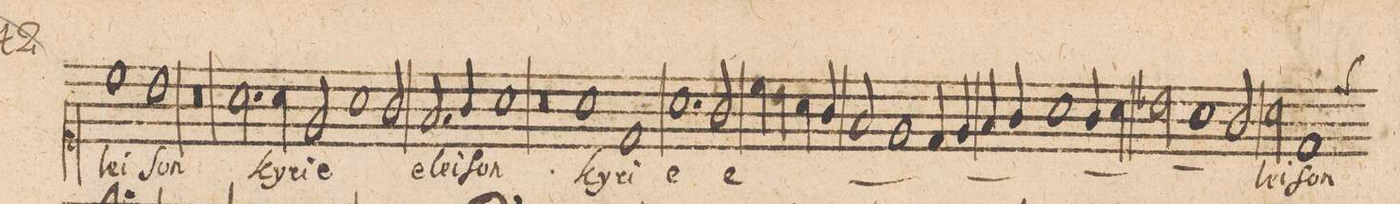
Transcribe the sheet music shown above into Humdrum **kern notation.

**kern	**text
*I"TENOR.	*
*clefC1	*
*k[]	*
*met(C|)	*
*M2/1	*
1cc	-lei-
=69-	=69-
1b	-ſon
0r	.
=70-	=70-
2.a\	ky-
4a\	-ri-
=71-	=71-
2e/	-e
1a	.
2g/	.
=72-	=72-
2.fny/	e-
4g/	-lei-
1a	-ſon
=73-	=73-
0r	.
=74-	=74-
1a	ky-
1d	-ri-
=75-	=75-
1.a	-e
2g/	e-
=76-	=76-
4cc\	.
4b\	.
4a\	.
4g/	.
2f/	.
1e/	.
=77-	=77-
4d/	.
4e/	.
4f/	.
4g/	.
1a\	.
=78-	=78-
4g/	.
4a\	.
2b-X\	.
1a\	.
=79-	=79-
2g/	.
2a\	-lei-
*custos:dd	*
1d/	-ſon
=80-	=80-
*-	*-
